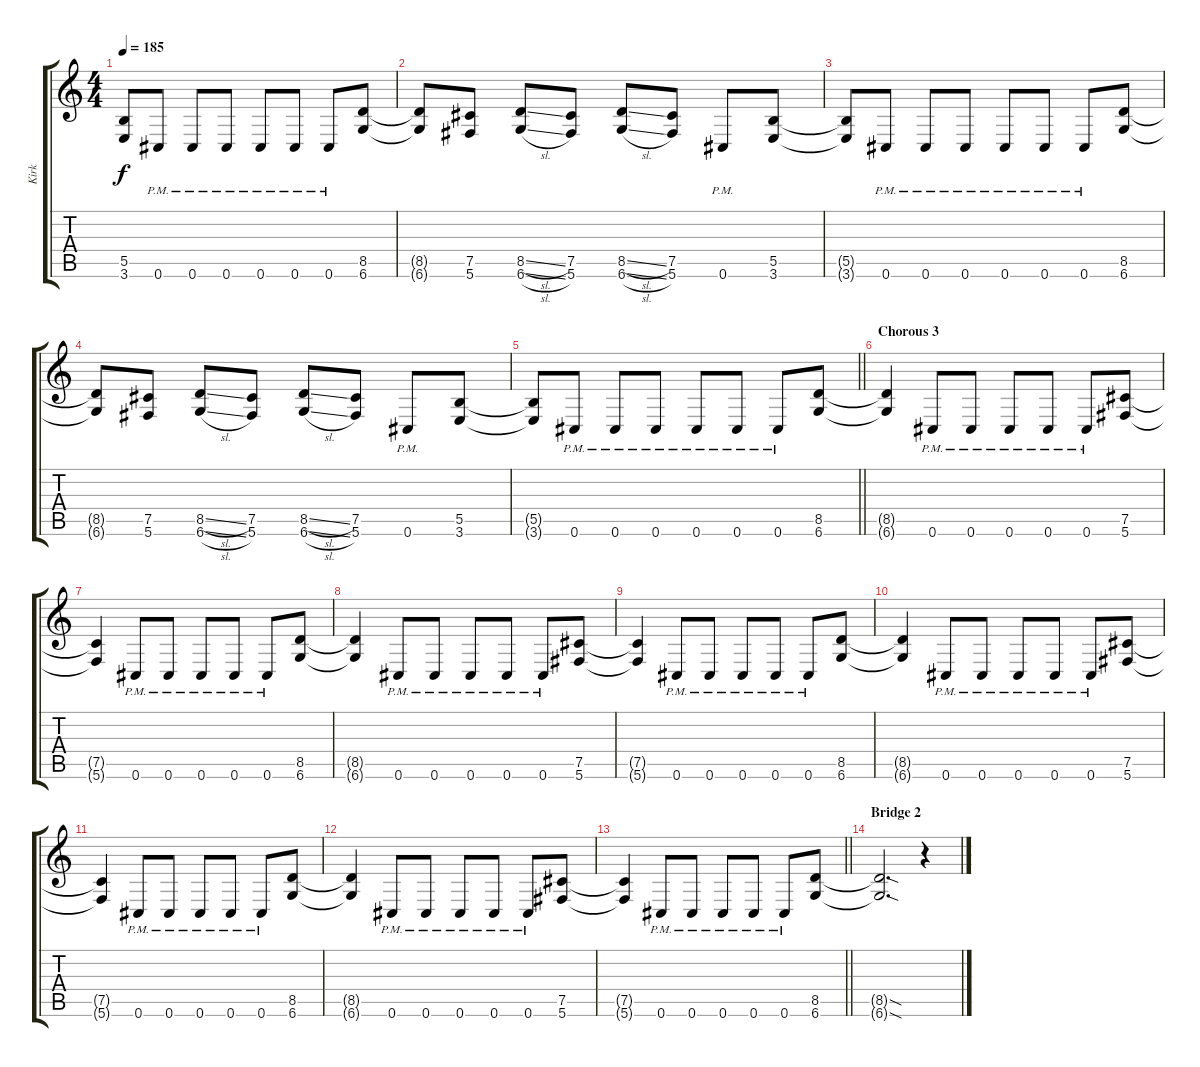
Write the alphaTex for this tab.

\track ("Kirk" "Kirk") {instrument distortionguitar}
\staff {score tabs}
\tuning (Db4 Ab3 E3 B2 Gb2 Db2) {hide}
\ts (4 4)
\tempo 185
\clef g2
\ks c
(5.5{t} 3.6{t}).8{dy f} 0.6{pm}.8 0.6{pm}.8 0.6{pm}.8 0.6{pm}.8 0.6{pm}.8 0.6{pm}.8 (8.5 6.6).8 |
(8.5{t} 6.6{t}).8 (7.5 5.6).8 (8.5{sl} 6.6{sl}).8 (7.5 5.6).8 (8.5{sl} 6.6{sl}).8 (7.5 5.6).8 0.6{pm}.8 (5.5 3.6).8 |
(5.5{t} 3.6{t}).8 0.6{pm}.8 0.6{pm}.8 0.6{pm}.8 0.6{pm}.8 0.6{pm}.8 0.6{pm}.8 (8.5 6.6).8 |
(8.5{t} 6.6{t}).8 (7.5 5.6).8 (8.5{sl} 6.6{sl}).8 (7.5 5.6).8 (8.5{sl} 6.6{sl}).8 (7.5 5.6).8 0.6{pm}.8 (5.5 3.6).8 |
\barLineRight lightlight
(5.5{t} 3.6{t}).8 0.6{pm}.8 0.6{pm}.8 0.6{pm}.8 0.6{pm}.8 0.6{pm}.8 0.6{pm}.8 (8.5 6.6).8 |
\section ("" "Chorous 3")
(8.5{t} 6.6{t}).4 0.6{pm}.8 0.6{pm}.8 0.6{pm}.8 0.6{pm}.8 0.6{pm}.8 (7.5 5.6).8 |
(7.5{t} 5.6{t}).4 0.6{pm}.8 0.6{pm}.8 0.6{pm}.8 0.6{pm}.8 0.6{pm}.8 (8.5 6.6).8 |
(8.5{t} 6.6{t}).4 0.6{pm}.8 0.6{pm}.8 0.6{pm}.8 0.6{pm}.8 0.6{pm}.8 (7.5 5.6).8 |
(7.5{t} 5.6{t}).4 0.6{pm}.8 0.6{pm}.8 0.6{pm}.8 0.6{pm}.8 0.6{pm}.8 (8.5 6.6).8 |
(8.5{t} 6.6{t}).4 0.6{pm}.8 0.6{pm}.8 0.6{pm}.8 0.6{pm}.8 0.6{pm}.8 (7.5 5.6).8 |
(7.5{t} 5.6{t}).4 0.6{pm}.8 0.6{pm}.8 0.6{pm}.8 0.6{pm}.8 0.6{pm}.8 (8.5 6.6).8 |
(8.5{t} 6.6{t}).4 0.6{pm}.8 0.6{pm}.8 0.6{pm}.8 0.6{pm}.8 0.6{pm}.8 (7.5 5.6).8 |
\barLineRight lightlight
(7.5{t} 5.6{t}).4 0.6{pm}.8 0.6{pm}.8 0.6{pm}.8 0.6{pm}.8 0.6{pm}.8 (8.5 6.6).8 |
\section ("" "Bridge 2")
(8.5{sod t} 6.6{sod t}).2{d} r.4
